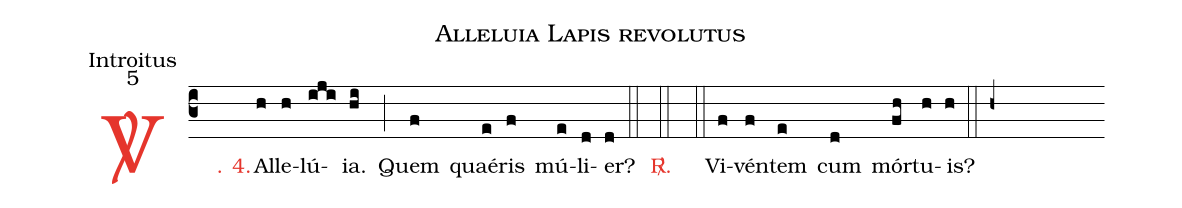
name: Alleluia Lapis revolutus;
office-part: Introitus;
mode: 5;
%%
(c3)

<c><sp>V/</sp>. 4.</c>() Al(h)le(h)lú(iji)ia.(hi) (;) Quem(f) quaé(e)ris(f) mú(e)li(d)er?(d)

(::)

<c><sp>R/</sp>.</c>(::)

(::)

Vi(f)vén(f)tem(e) cum(d) mór(fh)tu(h)is?(h)

(::)

(h+)
